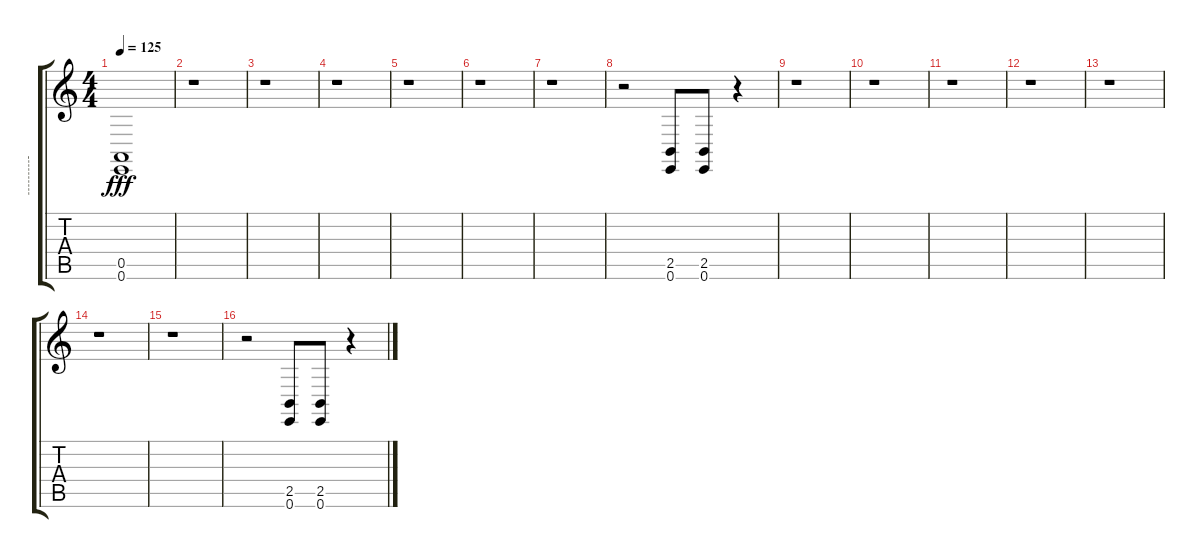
\track ("--------------------" "----------") {instrument gunshot}
\staff {score tabs}
\tuning (E4 B3 G3 D3 A2 E2) {hide}
\ts (4 4)
\tempo 125
\clef g2
\ks c
(0.5 0.6).1{dy fff instrument gunshot} |
r.1 |
r.1 |
r.1 |
r.1 |
r.1 |
r.1 |
r.2 (2.5 0.6).8 (2.5 0.6).8 r.4 |
r.1 |
r.1 |
r.1 |
r.1 |
r.1 |
r.1 |
r.1 |
r.2 (2.5 0.6).8 (2.5 0.6).8 r.4
